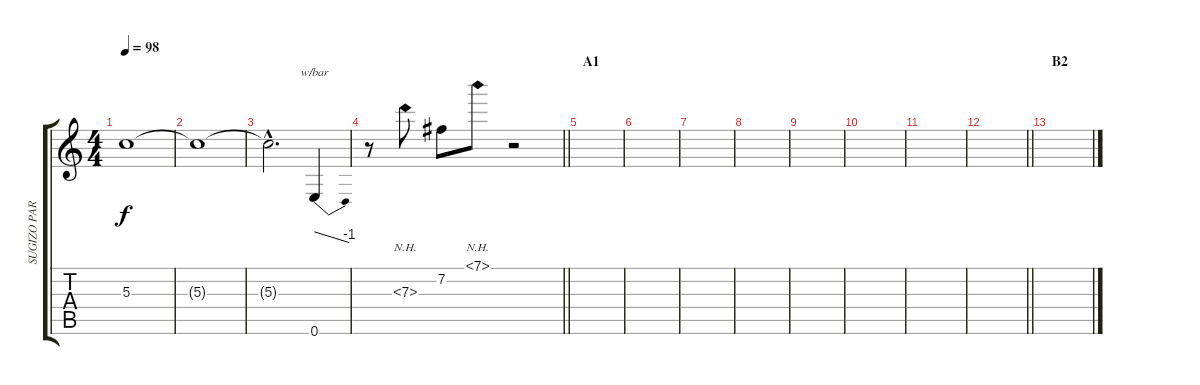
\track ("SUGIZO PART 1" "SUGIZO PAR") {instrument distortionguitar}
\staff {score tabs}
\tuning (E4 B3 G3 D3 A2 E2) {hide}
\ts (4 4)
\tempo 98
\clef g2
\ks c
5.3.1{dy f} |
5.3{t}.1 |
5.3{hac t}.2{d} 0.6.4{tbe (dive default 0 0 60 -4)} |
\barLineRight lightlight
r.8 7.3{nh}.8 7.2.8 7.1{nh}.8 r.2 |
\section ("" "A1")
|
|
|
|
|
|
|
\barLineRight lightlight
|
\section ("" "B2")
